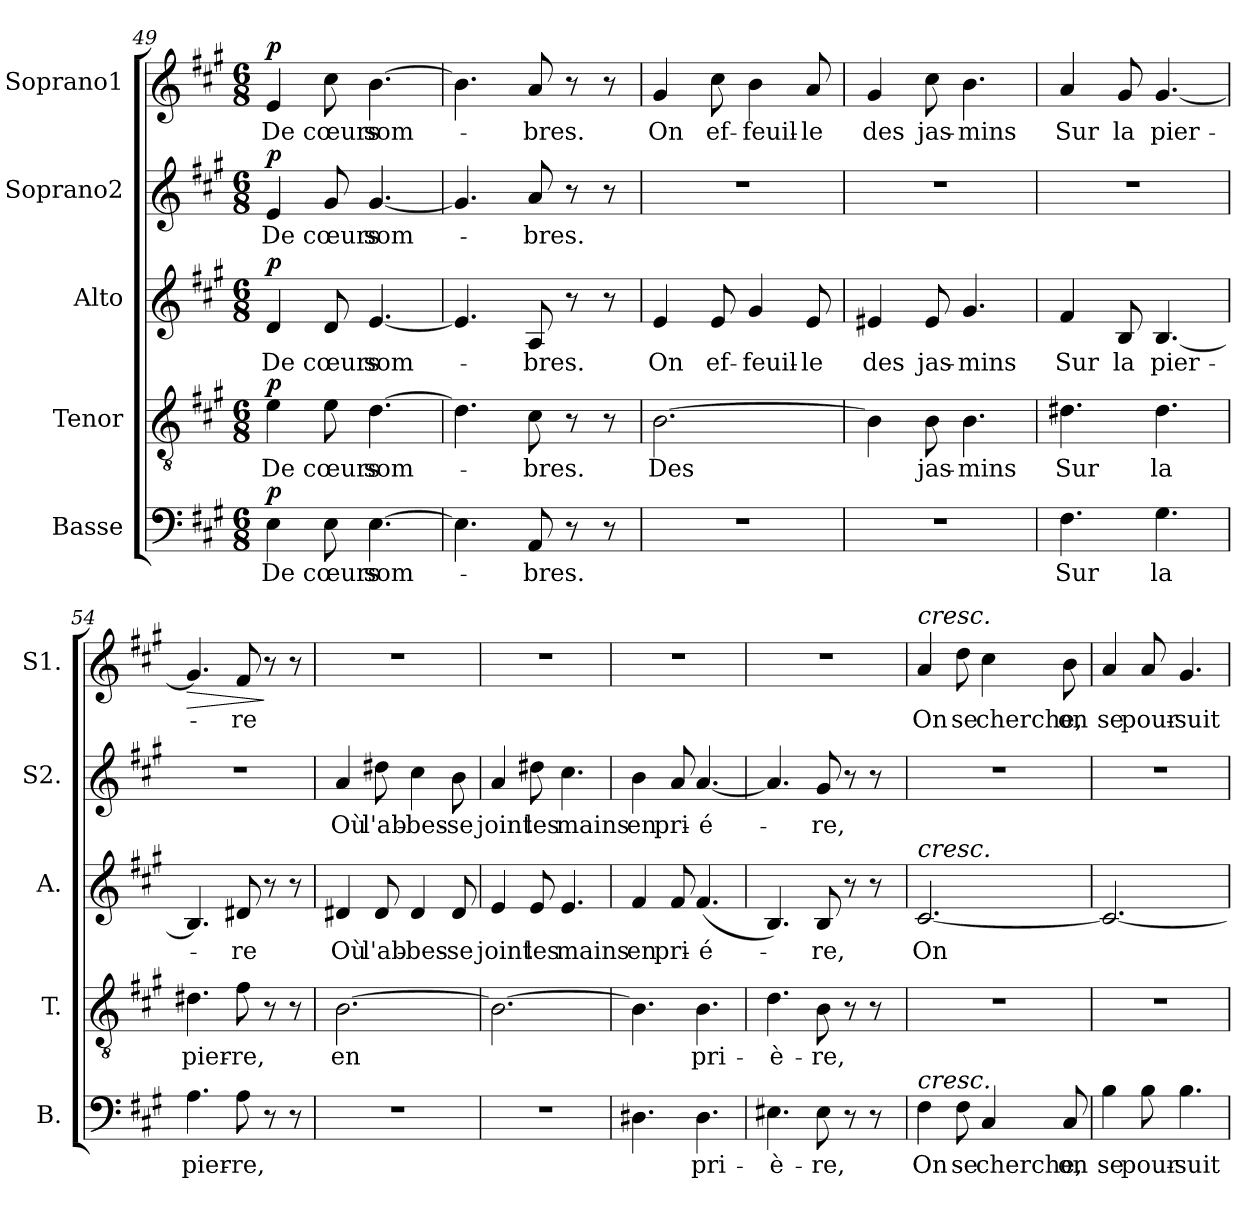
**kern	**text	**dynam	**kern	**text	**dynam	**kern	**text	**dynam	**kern	**text	**dynam	**kern	**text	**dynam
*part5	*part5	*part5	*part4	*part4	*part4	*part3	*part3	*part3	*part2	*part2	*part2	*part1	*part1	*part1
*staff5	*staff5	*staff5	*staff4	*staff4	*staff4	*staff3	*staff3	*staff3	*staff2	*staff2	*staff2	*staff1	*staff1	*staff1
*I"Basse	*	*	*I"Tenor	*	*	*I"Alto	*	*	*I"Soprano2	*	*	*I"Soprano1	*	*
*I'B.	*	*	*I'T.	*	*	*I'A.	*	*	*I'S2.	*	*	*I'S1.	*	*
*clefF4	*	*	*clefGv2	*	*	*clefG2	*	*	*clefG2	*	*	*clefG2	*	*
*k[f#c#g#]	*	*	*k[f#c#g#]	*	*	*k[f#c#g#]	*	*	*k[f#c#g#]	*	*	*k[f#c#g#]	*	*
*M6/8	*	*	*M6/8	*	*	*M6/8	*	*	*M6/8	*	*	*M6/8	*	*
=49	=49	=49	=49	=49	=49	=49	=49	=49	=49	=49	=49	=49	=49	=49
!	!LO:LY:b	!LO:DY:a	!	!LO:LY:b	!LO:DY:a	!	!LO:LY:b	!LO:DY:a	!	!LO:LY:b	!LO:DY:a	!	!LO:LY:b	!LO:DY:a
4E\	De	p	4e\	De	p	4d/	De	p	4e/	De	p	4e/	De	p
!	!LO:LY:b	!	!	!LO:LY:b	!	!	!LO:LY:b	!	!	!LO:LY:b	!	!	!LO:LY:b	!
8E\	cœurs	.	8e\	cœurs	.	8d/	cœurs	.	8g#/	cœurs	.	8cc#\	cœurs	.
!	!LO:LY:b	!	!	!LO:LY:b	!	!	!LO:LY:b	!	!	!LO:LY:b	!	!	!LO:LY:b	!
[4.E\	som-	.	[4.d\	som-	.	[4.e/	som-	.	[4.g#/	som-	.	[4.b\	som-	.
=50	=50	=50	=50	=50	=50	=50	=50	=50	=50	=50	=50	=50	=50	=50
4.E\]	.	.	4.d\]	.	.	4.e/]	.	.	4.g#/]	.	.	4.b\]	.	.
!	!LO:LY:b	!	!	!LO:LY:b	!	!	!LO:LY:b	!	!	!LO:LY:b	!	!	!LO:LY:b	!
8AA/	-bres.	.	8c#\	-bres.	.	8A/	-bres.	.	8a/	-bres.	.	8a/	-bres.	.
8r	.	.	8r	.	.	8r	.	.	8r	.	.	8r	.	.
8r	.	.	8r	.	.	8r	.	.	8r	.	.	8r	.	.
=51	=51	=51	=51	=51	=51	=51	=51	=51	=51	=51	=51	=51	=51	=51
!	!	!	!	!LO:LY:b	!	!	!LO:LY:b	!	!	!	!	!	!LO:LY:b	!
2.r	.	.	[2.B\	Des	.	4e/	On	.	2.r	.	.	4g#/	On	.
!	!	!	!	!	!	!	!LO:LY:b	!	!	!	!	!	!LO:LY:b	!
.	.	.	.	.	.	8e/	ef-	.	.	.	.	8cc#\	ef-	.
!	!	!	!	!	!	!	!LO:LY:b	!	!	!	!	!	!LO:LY:b	!
.	.	.	.	.	.	4g#/	-feuil-	.	.	.	.	4b\	-feuil-	.
!	!	!	!	!	!	!	!LO:LY:b	!	!	!	!	!	!LO:LY:b	!
.	.	.	.	.	.	8e/	-le	.	.	.	.	8a/	-le	.
=52	=52	=52	=52	=52	=52	=52	=52	=52	=52	=52	=52	=52	=52	=52
!	!	!	!	!	!	!	!LO:LY:b	!	!	!	!	!	!LO:LY:b	!
2.r	.	.	4B\]	.	.	4e#X/	des	.	2.r	.	.	4g#/	des	.
!	!	!	!	!LO:LY:b	!	!	!LO:LY:b	!	!	!	!	!	!LO:LY:b	!
.	.	.	8B\	jas-	.	8e#/	jas-	.	.	.	.	8cc#\	jas-	.
!	!	!	!	!LO:LY:b	!	!	!LO:LY:b	!	!	!	!	!	!LO:LY:b	!
.	.	.	4.B\	-mins	.	4.g#/	-mins	.	.	.	.	4.b\	-mins	.
=53	=53	=53	=53	=53	=53	=53	=53	=53	=53	=53	=53	=53	=53	=53
!	!LO:LY:b	!	!	!LO:LY:b	!	!	!LO:LY:b	!	!	!	!	!	!LO:LY:b	!
4.F#\	Sur	.	4.d#X\	Sur	.	4f#/	Sur	.	2.r	.	.	4a/	Sur	.
!	!	!	!	!	!	!	!LO:LY:b	!	!	!	!	!	!LO:LY:b	!
.	.	.	.	.	.	8B/	la	.	.	.	.	8g#/	la	.
!	!LO:LY:b	!	!	!LO:LY:b	!	!	!LO:LY:b	!	!	!	!	!	!LO:LY:b	!
4.G#\	la	.	4.d#\	la	.	[4.B/	pier-	.	.	.	.	[4.g#/	pier-	.
=54	=54	=54	=54	=54	=54	=54	=54	=54	=54	=54	=54	=54	=54	=54
!	!LO:LY:b	!	!	!LO:LY:b	!	!	!	!	!	!	!	!	!	!LO:HP:b
4.A\	pier-	.	4.d#X\	pier-	.	4.B/]	.	.	2.r	.	.	4.g#/]	.	>
!	!LO:LY:b	!	!	!LO:LY:b	!	!	!LO:LY:b	!	!	!	!	!	!LO:LY:b	!
8A\	-re,	.	8f#\	-re,	.	8d#X/	-re	.	.	.	.	8f#/	-re	.
8r	.	.	8r	.	.	8r	.	.	.	.	.	8r	.	]
8r	.	.	8r	.	.	8r	.	.	.	.	.	8r	.	.
=55	=55	=55	=55	=55	=55	=55	=55	=55	=55	=55	=55	=55	=55	=55
!	!	!	!	!LO:LY:b	!	!	!LO:LY:b	!	!	!LO:LY:b	!	!	!	!
2.r	.	.	[2.B\	en	.	4d#X/	Où	.	4a/	Où	.	2.r	.	.
!	!	!	!	!	!	!	!LO:LY:b	!	!	!LO:LY:b	!	!	!	!
.	.	.	.	.	.	8d#/	l'ab-	.	8dd#X\	l'ab-	.	.	.	.
!	!	!	!	!	!	!	!LO:LY:b	!	!	!LO:LY:b	!	!	!	!
.	.	.	.	.	.	4d#/	-bes-	.	4cc#\	-bes-	.	.	.	.
!	!	!	!	!	!	!	!LO:LY:b	!	!	!LO:LY:b	!	!	!	!
.	.	.	.	.	.	8d#/	-se	.	8b\	-se	.	.	.	.
=56	=56	=56	=56	=56	=56	=56	=56	=56	=56	=56	=56	=56	=56	=56
!	!	!	!	!	!	!	!LO:LY:b	!	!	!LO:LY:b	!	!	!	!
2.r	.	.	2.B\_	.	.	4e/	joint	.	4a/	joint	.	2.r	.	.
!	!	!	!	!	!	!	!LO:LY:b	!	!	!LO:LY:b	!	!	!	!
.	.	.	.	.	.	8e/	les	.	8dd#X\	les	.	.	.	.
!	!	!	!	!	!	!	!LO:LY:b	!	!	!LO:LY:b	!	!	!	!
.	.	.	.	.	.	4.e/	mains	.	4.cc#\	mains	.	.	.	.
=57	=57	=57	=57	=57	=57	=57	=57	=57	=57	=57	=57	=57	=57	=57
!	!	!	!	!	!	!	!LO:LY:b	!	!	!LO:LY:b	!	!	!	!
4.D#X\	.	.	4.B\]	.	.	4f#/	en	.	4b\	en	.	2.r	.	.
!	!	!	!	!	!	!	!LO:LY:b	!	!	!LO:LY:b	!	!	!	!
.	.	.	.	.	.	8f#/	pri-	.	8a/	pri-	.	.	.	.
!	!LO:LY:b	!	!	!LO:LY:b	!	!	!LO:LY:b	!	!	!LO:LY:b	!	!	!	!
4.D#\	pri-	.	4.B\	pri-	.	(4.f#/	-é-	.	[4.a/	-é-	.	.	.	.
=58	=58	=58	=58	=58	=58	=58	=58	=58	=58	=58	=58	=58	=58	=58
!	!LO:LY:b	!	!	!LO:LY:b	!	!	!	!	!	!	!	!	!	!
4.E#X\	-è-	.	4.d\	-è-	.	4.B/)	.	.	4.a/]	.	.	2.r	.	.
!	!LO:LY:b	!	!	!LO:LY:b	!	!	!LO:LY:b	!	!	!LO:LY:b	!	!	!	!
8E#\	-re,	.	8B\	-re,	.	8B/	-re,	.	8g#/	-re,	.	.	.	.
8r	.	.	8r	.	.	8r	.	.	8r	.	.	.	.	.
8r	.	.	8r	.	.	8r	.	.	8r	.	.	.	.	.
=59	=59	=59	=59	=59	=59	=59	=59	=59	=59	=59	=59	=59	=59	=59
!	!	!	!	!	!	!	!	!	!	!	!	!LO:TX:a:i:t=cresc.	!	!
!	!	!	!	!	!	!LO:TX:a:i:t=cresc.	!	!	!	!	!	!	!	!
!LO:TX:a:i:t=cresc.	!	!	!	!	!	!	!	!	!	!	!	!	!	!
!	!LO:LY:b	!	!	!	!	!	!LO:LY:b	!	!	!	!	!	!LO:LY:b	!
4F#\	On	.	2.r	.	.	[2.c#/	On	.	2.r	.	.	4a/	On	.
!	!LO:LY:b	!	!	!	!	!	!	!	!	!	!	!	!LO:LY:b	!
8F#\	se	.	.	.	.	.	.	.	.	.	.	8dd\	se	.
!	!LO:LY:b	!	!	!	!	!	!	!	!	!	!	!	!LO:LY:b	!
4C#/	cherche,	.	.	.	.	.	.	.	.	.	.	4cc#\	cherche,	.
!	!LO:LY:b	!	!	!	!	!	!	!	!	!	!	!	!LO:LY:b	!
8C#/	on	.	.	.	.	.	.	.	.	.	.	8b\	on	.
=60	=60	=60	=60	=60	=60	=60	=60	=60	=60	=60	=60	=60	=60	=60
!	!LO:LY:b	!	!	!	!	!	!	!	!	!	!	!	!LO:LY:b	!
4B\	se	.	2.r	.	.	2.c#/_	.	.	2.r	.	.	4a/	se	.
!	!LO:LY:b	!	!	!	!	!	!	!	!	!	!	!	!LO:LY:b	!
8B\	pour-	.	.	.	.	.	.	.	.	.	.	8a/	pour-	.
!	!LO:LY:b	!	!	!	!	!	!	!	!	!	!	!	!LO:LY:b	!
4.B\	-suit	.	.	.	.	.	.	.	.	.	.	4.g#/	-suit	.
=	=	=	=	=	=	=	=	=	=	=	=	=	=	=
*-	*-	*-	*-	*-	*-	*-	*-	*-	*-	*-	*-	*-	*-	*-
